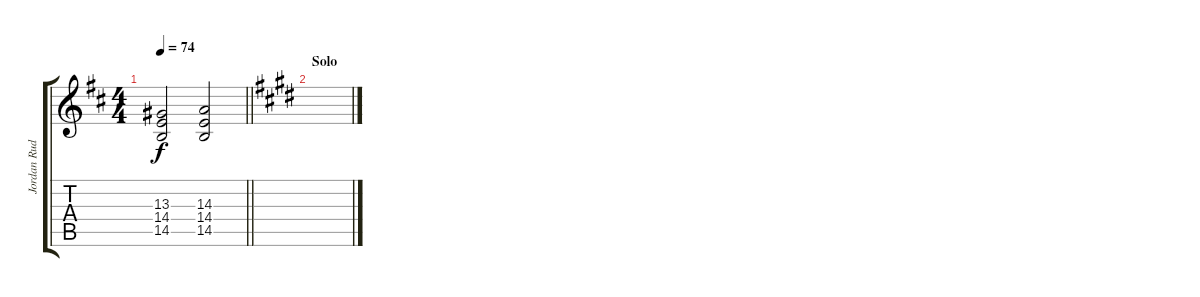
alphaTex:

\track ("Jordan Rudess" "Jordan Rud") {instrument stringensemble2}
\staff {score tabs}
\tuning (E4 B3 G3 D3 A2 E2) {hide}
\ts (4 4)
\tempo 74
\clef g2
\barLineRight lightlight
\ks bminor
(13.3 14.4 14.5).2{dy f} (14.3 14.4 14.5).2 |
\section ("" "Solo")
\ks e
